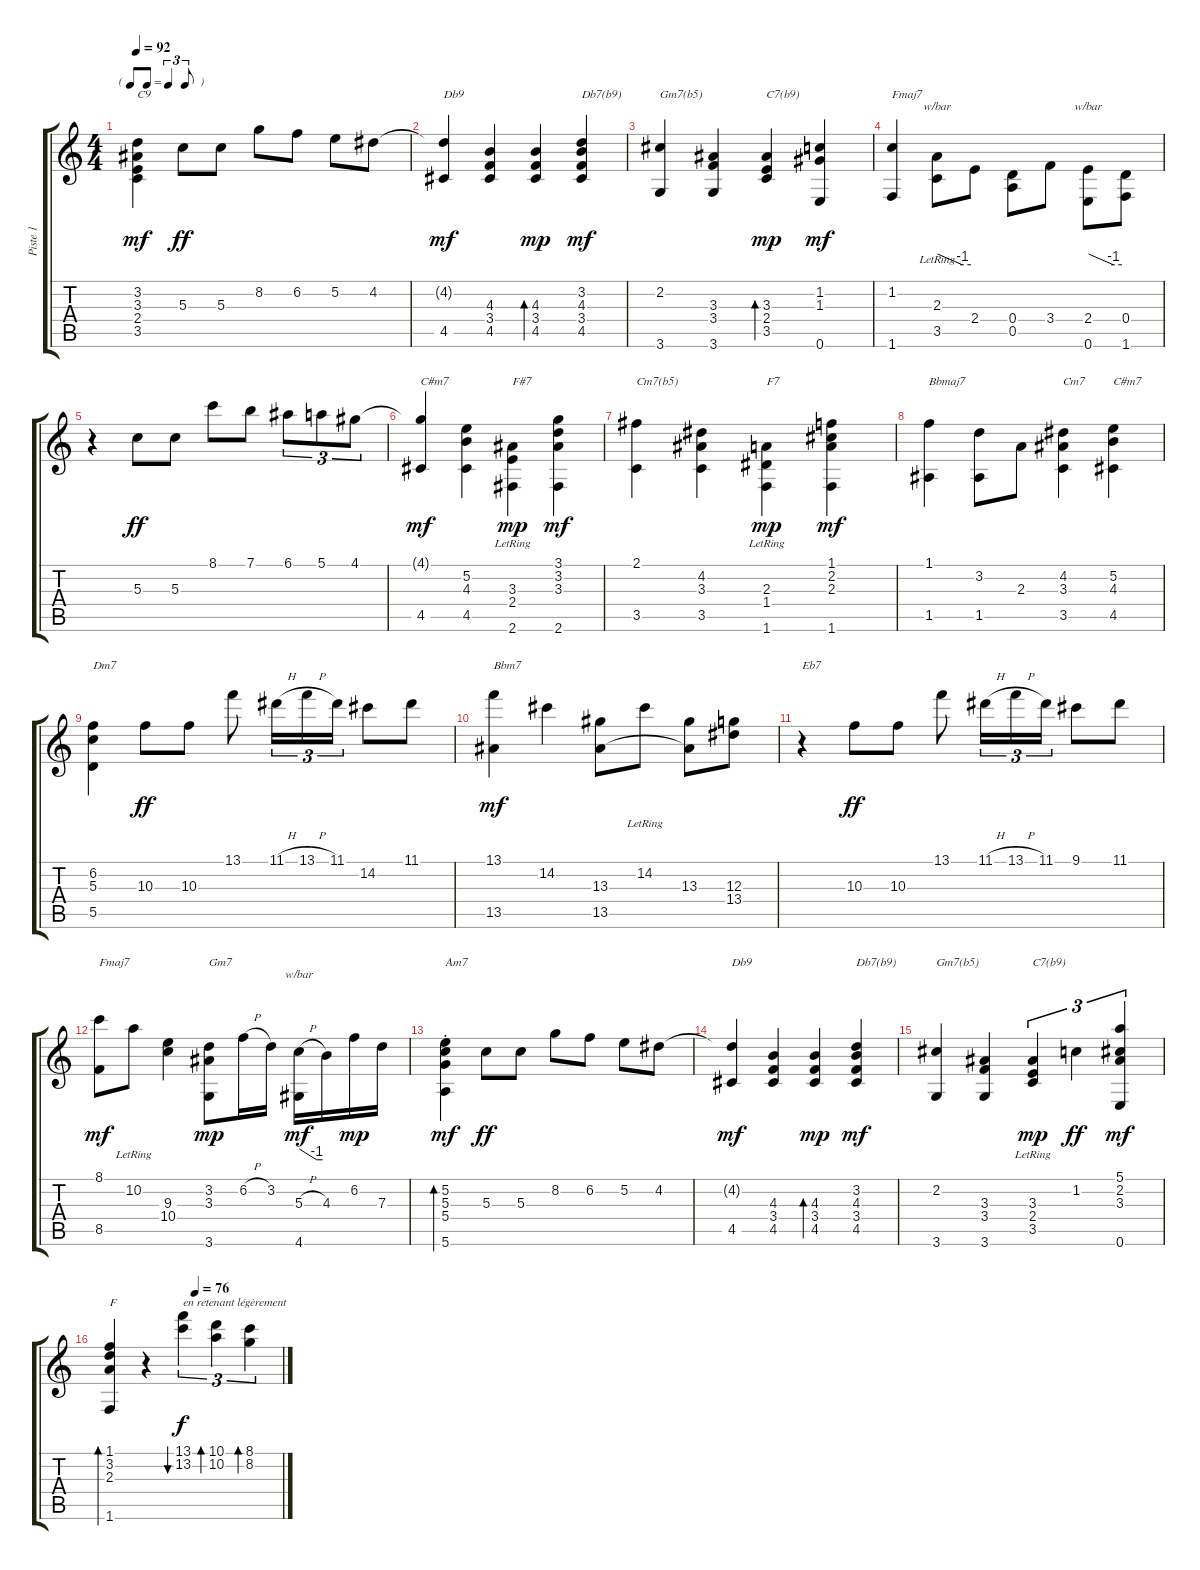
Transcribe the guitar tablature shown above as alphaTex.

\track ("Piste 1" "Piste 1") {instrument electricguitarjazz}
\staff {score tabs}
\tuning (E4 B3 G3 D3 A2 E2) {hide}
\ts (4 4)
\tf triplet8th
\tempo 92
\clef g2
\ks c
(3.2 3.3 2.4 3.5).4{txt "C9" dy mf beam Down beam split} 5.3.8{dy ff} 5.3.8 8.2.8 6.2.8 5.2.8 4.2.8 |
(4.2{t} 4.5).4{txt "Db9" dy mf} (4.3 3.4 4.5).4 (4.3 3.4 4.5).4{bd 60 dy mp} (3.2 4.3 3.4 4.5).4{txt "Db7(b9)" dy mf} |
(2.2 3.6).4{txt "Gm7(b5)"} (3.3 3.4 3.6).4 (3.3 2.4 3.5).4{bd 60 txt "C7(b9)" dy mp} (1.2 1.3 0.6).4{dy mf} |
(1.2 1.6).4{txt "Fmaj7" beam split} (2.3{lr} 3.5).8{tbe (custom default 1 0 45 -4 60 -4) beam Down} 2.4.8{beam Down} (0.4 0.5).8{beam Down} 3.4.8{beam Down} (2.4 0.6).8{tbe (custom default 1 0 45 -4 60 -4) beam Down} (0.4 1.6).8{beam Down} |
r.4 5.3.8{dy ff} 5.3.8 8.1.8 7.1.8 6.1.8{tu (3 2)} 5.1.8{tu (3 2)} 4.1.8{tu (3 2)} |
(4.1{t} 4.5).4{txt "C#m7" dy mf beam split} (5.2 4.3 4.5).4{beam Down beam split} (3.3 2.4{lr} 2.6).4{txt "F#7" dy mp beam Down} (3.1 3.2 3.3 2.6).4{dy mf beam Down} |
(2.1 3.5).4{txt "Cm7(b5)" beam Down} (4.2 3.3 3.5).4{beam Down} (2.3 1.4{lr} 1.6).4{txt "F7" dy mp beam Down} (1.1 2.2 2.3 1.6).4{dy mf beam Down} |
(1.1 1.5).4{txt "Bbmaj7" beam Down} (3.2 1.5).8{beam Down} 2.3.8{beam Down} (4.2 3.3 3.5).4{txt "Cm7" beam Down} (5.2 4.3 4.5).4{txt "C#m7" beam Down} |
(6.2 5.3 5.5).4{txt "Dm7" beam Down beam split} 10.3.8{dy ff} 10.3.8 13.1.8 11.1{h}.16{tu (3 2)} 13.1{h}.16{tu (3 2)} 11.1.16{tu (3 2)} 14.2.8 11.1.8 |
(13.1 13.5).4{txt "Bbm7" dy mf beam split} 14.2.4{beam Down} (13.3 13.5).8{beam Down} 14.2{lr}.8{beam Down} (13.3 13.5{t}).8{beam Down} (12.3 13.4).8{beam Down} |
r.4{txt "Eb7"} 10.3.8{dy ff} 10.3.8 13.1.8 11.1{h}.16{tu (3 2)} 13.1{h}.16{tu (3 2)} 11.1.16{tu (3 2)} 9.1.8 11.1.8 |
(8.1 8.5).8{txt "Fmaj7" dy mf beam Down} 10.2{lr}.8{beam Down} (9.3 10.4).4{beam Down} (3.2 3.3 3.6).8{txt "Gm7" dy mp beam Down} 6.2{h}.16{beam Down} 3.2.16{beam Down beam split} (5.3{h} 4.6).16{tbe (custom default 1 0 45 -4 60 -4) dy mf beam Down} 4.3.16{beam Down} 6.2.16{dy mp beam Down} 7.3.16{beam Down} |
(5.2{st} 5.3{st} 5.4{st} 5.6{st}).4{bd 60 txt "Am7" dy mf beam Down beam split} 5.3.8{dy ff} 5.3.8 8.2.8 6.2.8 5.2.8 4.2.8 |
(4.2{t} 4.5).4{txt "Db9" dy mf} (4.3 3.4 4.5).4 (4.3 3.4 4.5).4{bd 60 dy mp} (3.2 4.3 3.4 4.5).4{txt "Db7(b9)" dy mf} |
(2.2 3.6).4{txt "Gm7(b5)"} (3.3 3.4 3.6).4 (3.3{lr} 2.4 3.5).4{tu (3 2) txt "C7(b9)" dy mp} 1.2.4{tu (3 2) dy ff} (5.1 2.2 3.3 0.6).4{tu (3 2) dy mf} |
\tempo (76 0.5)
(1.1 3.2 2.3 1.6).4{bd 60 txt "F"} r.4 (13.1 13.2).4{tu (3 2) bu 60 txt "en retenant légèrement" dy f} (10.1 10.2).4{tu (3 2) bd 60} (8.1 8.2).4{tu (3 2) bd 60}
